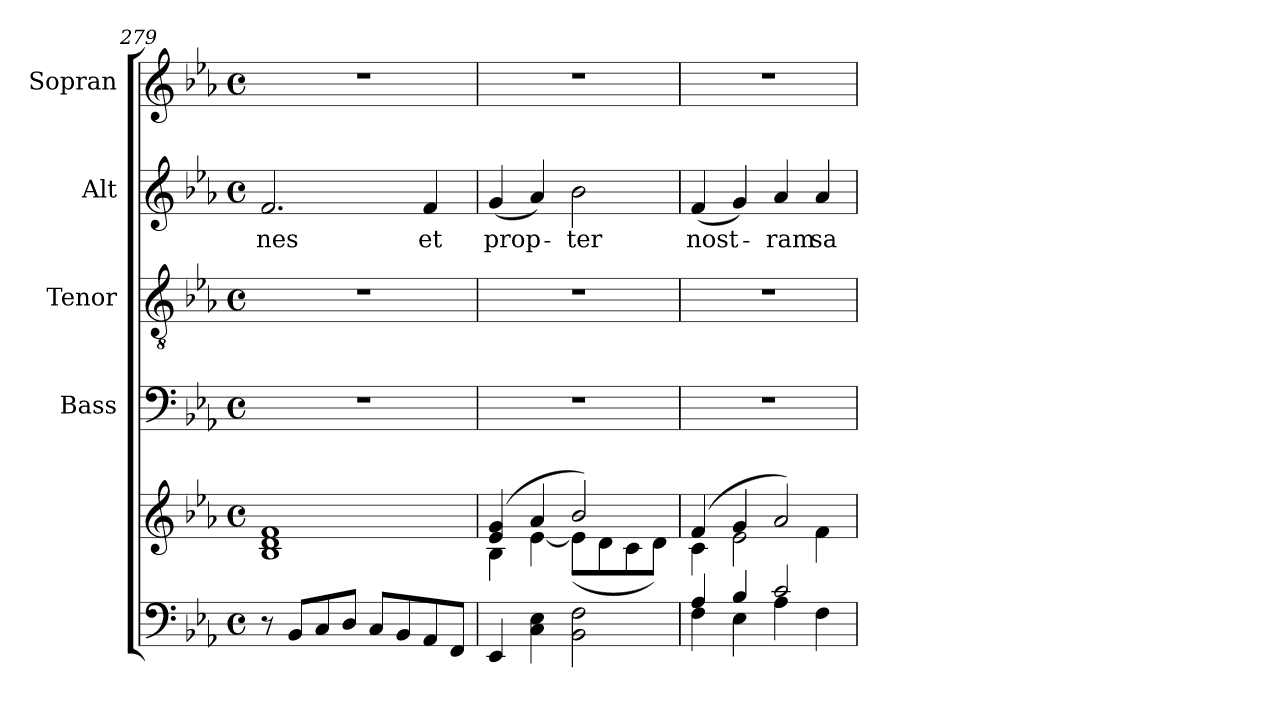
**kern	**kern	**kern	**kern	**kern	**text	**kern
*part5	*part5	*part4	*part3	*part2	*part2	*part1
*staff6	*staff5	*staff4	*staff3	*staff2	*staff2	*staff1
*	*	*I"Bass	*I"Tenor	*I"Alt	*	*I"Sopran
*	*	*I'B.	*I'T.	*I'A.	*	*I'S.
!!LO:PB:g=z
*clefF4	*clefG2	*clefF4	*clefGv2	*clefG2	*	*clefG2
*k[b-e-a-]	*k[b-e-a-]	*k[b-e-a-]	*k[b-e-a-]	*k[b-e-a-]	*	*k[b-e-a-]
*E-:	*E-:	*E-:	*E-:	*E-:	*	*E-:
*M4/4	*M4/4	*M4/4	*M4/4	*M4/4	*	*M4/4
*met(c)	*met(c)	*met(c)	*met(c)	*met(c)	*	*met(c)
=279	=279	=279	=279	=279	=279	=279
!	!	!	!	!	!LO:LY:b	!
8r	1B- 1d 1f	1r	1r	2.f/	-nes	1r
8BB-/L	.	.	.	.	.	.
8C/	.	.	.	.	.	.
8D/J	.	.	.	.	.	.
8C/L	.	.	.	.	.	.
8BB-/	.	.	.	.	.	.
!	!	!	!	!	!LO:LY:b	!
8AA-/	.	.	.	4f/	et	.
8FF/J	.	.	.	.	.	.
=280	=280	=280	=280	=280	=280	=280
*	*^	*	*	*	*	*
!	!	!	!	!	!	!LO:LY:b	!
4EE-/	(4e-/ 4g/	4B-\	1r	1r	(<4g/	prop-	1r
4C\ 4E-\	4a-/	[<4e-\	.	.	4a-/)	.	.
!	!	!	!	!	!	!LO:LY:b	!
2BB-\ 2F\	2b-/)	(<8e-\L]	.	.	2b-\	-ter	.
.	.	8d\	.	.	.	.	.
.	.	8c\	.	.	.	.	.
.	.	8d\J)	.	.	.	.	.
=281	=281	=281	=281	=281	=281	=281	=281
*^	*	*	*	*	*	*	*
!	!	!	!	!	!	!	!LO:LY:b	!
4A-/	4F\	(4f/	4c\	1r	1r	(<4f/	nost-	1r
4B-/	4E-\	4g/	2e-\	.	.	4g/)	.	.
!	!	!	!	!	!	!	!LO:LY:b	!
2c/	4A-\	2a-/)	.	.	.	4a-/	-ram	.
!	!	!	!	!	!	!	!LO:LY:b	!
.	4F\	.	4f\	.	.	4a-/	sa-	.
*v	*v	*	*	*	*	*	*	*
*	*v	*v	*	*	*	*	*
=	=	=	=	=	=	=
*-	*-	*-	*-	*-	*-	*-
